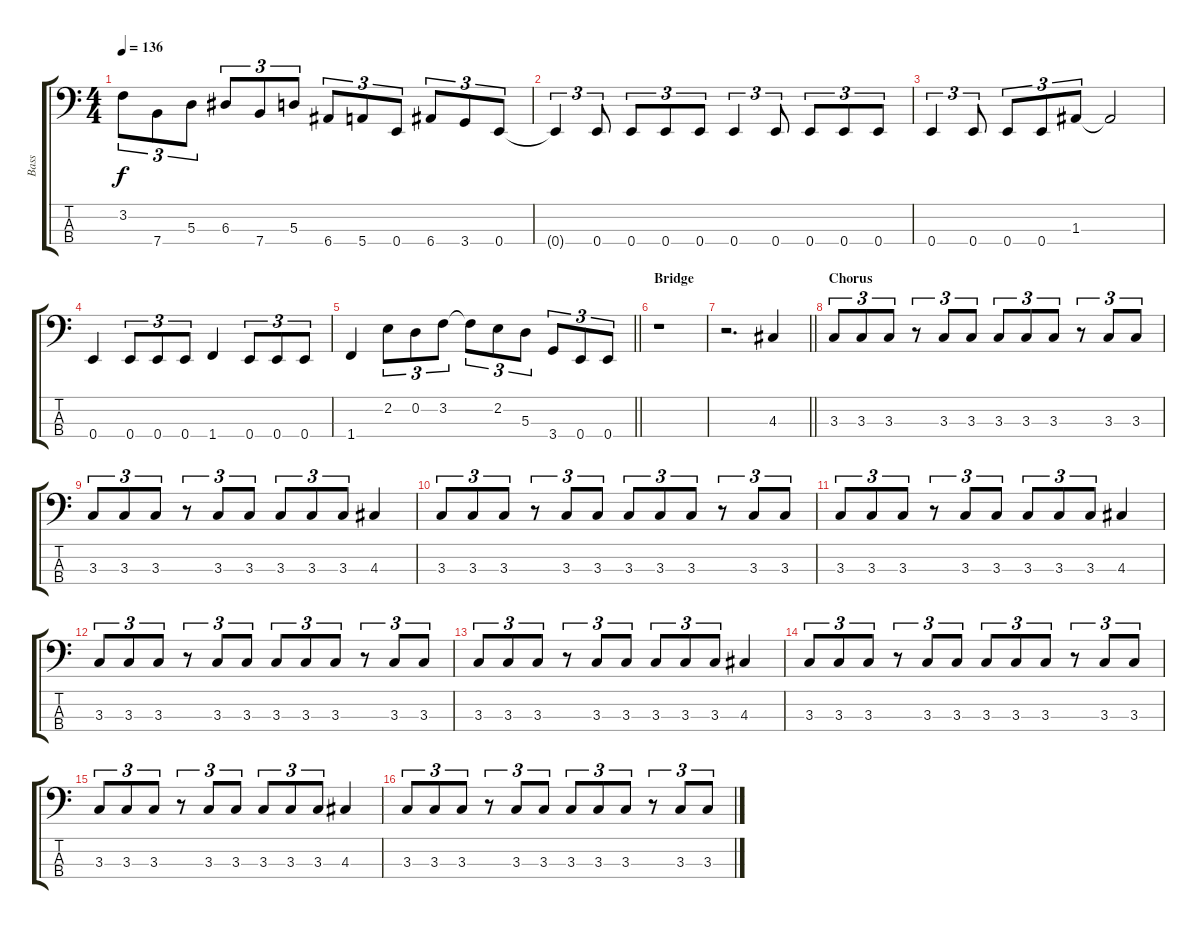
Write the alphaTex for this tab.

\track ("Bass" "Bass") {instrument electricbassfinger}
\staff {score tabs}
\tuning (G2 D2 A1 E1) {hide}
\ts (4 4)
\tempo 136
\clef f4
\ks c
3.2.8{tu (3 2) dy f} 7.4.8{tu (3 2)} 5.3.8{tu (3 2)} 6.3.8{tu (3 2)} 7.4.8{tu (3 2)} 5.3.8{tu (3 2)} 6.4.8{tu (3 2)} 5.4.8{tu (3 2)} 0.4.8{tu (3 2)} 6.4.8{tu (3 2)} 3.4.8{tu (3 2)} 0.4.8{tu (3 2)} |
0.4{t}.4{tu (3 2)} 0.4.8{tu (3 2)} 0.4.8{tu (3 2)} 0.4.8{tu (3 2)} 0.4.8{tu (3 2)} 0.4.4{tu (3 2)} 0.4.8{tu (3 2)} 0.4.8{tu (3 2)} 0.4.8{tu (3 2)} 0.4.8{tu (3 2)} |
0.4.4{tu (3 2)} 0.4.8{tu (3 2)} 0.4.8{tu (3 2)} 0.4.8{tu (3 2)} 1.3.8{tu (3 2)} 1.3{t}.2 |
0.4.4 0.4.8{tu (3 2)} 0.4.8{tu (3 2)} 0.4.8{tu (3 2)} 1.4.4 0.4.8{tu (3 2)} 0.4.8{tu (3 2)} 0.4.8{tu (3 2)} |
\barLineRight lightlight
1.4.4 2.2.8{tu (3 2)} 0.2.8{tu (3 2)} 3.2.8{tu (3 2)} 3.2{t}.8{tu (3 2)} 2.2.8{tu (3 2)} 5.3.8{tu (3 2)} 3.4.8{tu (3 2)} 0.4.8{tu (3 2)} 0.4.8{tu (3 2)} |
\section ("" "Bridge")
r.1 |
\barLineRight lightlight
r.2{d} 4.3.4 |
\section ("" "Chorus")
3.3.8{tu (3 2)} 3.3.8{tu (3 2)} 3.3.8{tu (3 2)} r.8{tu (3 2)} 3.3.8{tu (3 2)} 3.3.8{tu (3 2)} 3.3.8{tu (3 2)} 3.3.8{tu (3 2)} 3.3.8{tu (3 2)} r.8{tu (3 2)} 3.3.8{tu (3 2)} 3.3.8{tu (3 2)} |
3.3.8{tu (3 2)} 3.3.8{tu (3 2)} 3.3.8{tu (3 2)} r.8{tu (3 2)} 3.3.8{tu (3 2)} 3.3.8{tu (3 2)} 3.3.8{tu (3 2)} 3.3.8{tu (3 2)} 3.3.8{tu (3 2)} 4.3.4 |
3.3.8{tu (3 2)} 3.3.8{tu (3 2)} 3.3.8{tu (3 2)} r.8{tu (3 2)} 3.3.8{tu (3 2)} 3.3.8{tu (3 2)} 3.3.8{tu (3 2)} 3.3.8{tu (3 2)} 3.3.8{tu (3 2)} r.8{tu (3 2)} 3.3.8{tu (3 2)} 3.3.8{tu (3 2)} |
3.3.8{tu (3 2)} 3.3.8{tu (3 2)} 3.3.8{tu (3 2)} r.8{tu (3 2)} 3.3.8{tu (3 2)} 3.3.8{tu (3 2)} 3.3.8{tu (3 2)} 3.3.8{tu (3 2)} 3.3.8{tu (3 2)} 4.3.4 |
3.3.8{tu (3 2)} 3.3.8{tu (3 2)} 3.3.8{tu (3 2)} r.8{tu (3 2)} 3.3.8{tu (3 2)} 3.3.8{tu (3 2)} 3.3.8{tu (3 2)} 3.3.8{tu (3 2)} 3.3.8{tu (3 2)} r.8{tu (3 2)} 3.3.8{tu (3 2)} 3.3.8{tu (3 2)} |
3.3.8{tu (3 2)} 3.3.8{tu (3 2)} 3.3.8{tu (3 2)} r.8{tu (3 2)} 3.3.8{tu (3 2)} 3.3.8{tu (3 2)} 3.3.8{tu (3 2)} 3.3.8{tu (3 2)} 3.3.8{tu (3 2)} 4.3.4 |
3.3.8{tu (3 2)} 3.3.8{tu (3 2)} 3.3.8{tu (3 2)} r.8{tu (3 2)} 3.3.8{tu (3 2)} 3.3.8{tu (3 2)} 3.3.8{tu (3 2)} 3.3.8{tu (3 2)} 3.3.8{tu (3 2)} r.8{tu (3 2)} 3.3.8{tu (3 2)} 3.3.8{tu (3 2)} |
3.3.8{tu (3 2)} 3.3.8{tu (3 2)} 3.3.8{tu (3 2)} r.8{tu (3 2)} 3.3.8{tu (3 2)} 3.3.8{tu (3 2)} 3.3.8{tu (3 2)} 3.3.8{tu (3 2)} 3.3.8{tu (3 2)} 4.3.4 |
3.3.8{tu (3 2)} 3.3.8{tu (3 2)} 3.3.8{tu (3 2)} r.8{tu (3 2)} 3.3.8{tu (3 2)} 3.3.8{tu (3 2)} 3.3.8{tu (3 2)} 3.3.8{tu (3 2)} 3.3.8{tu (3 2)} r.8{tu (3 2)} 3.3.8{tu (3 2)} 3.3.8{tu (3 2)}
